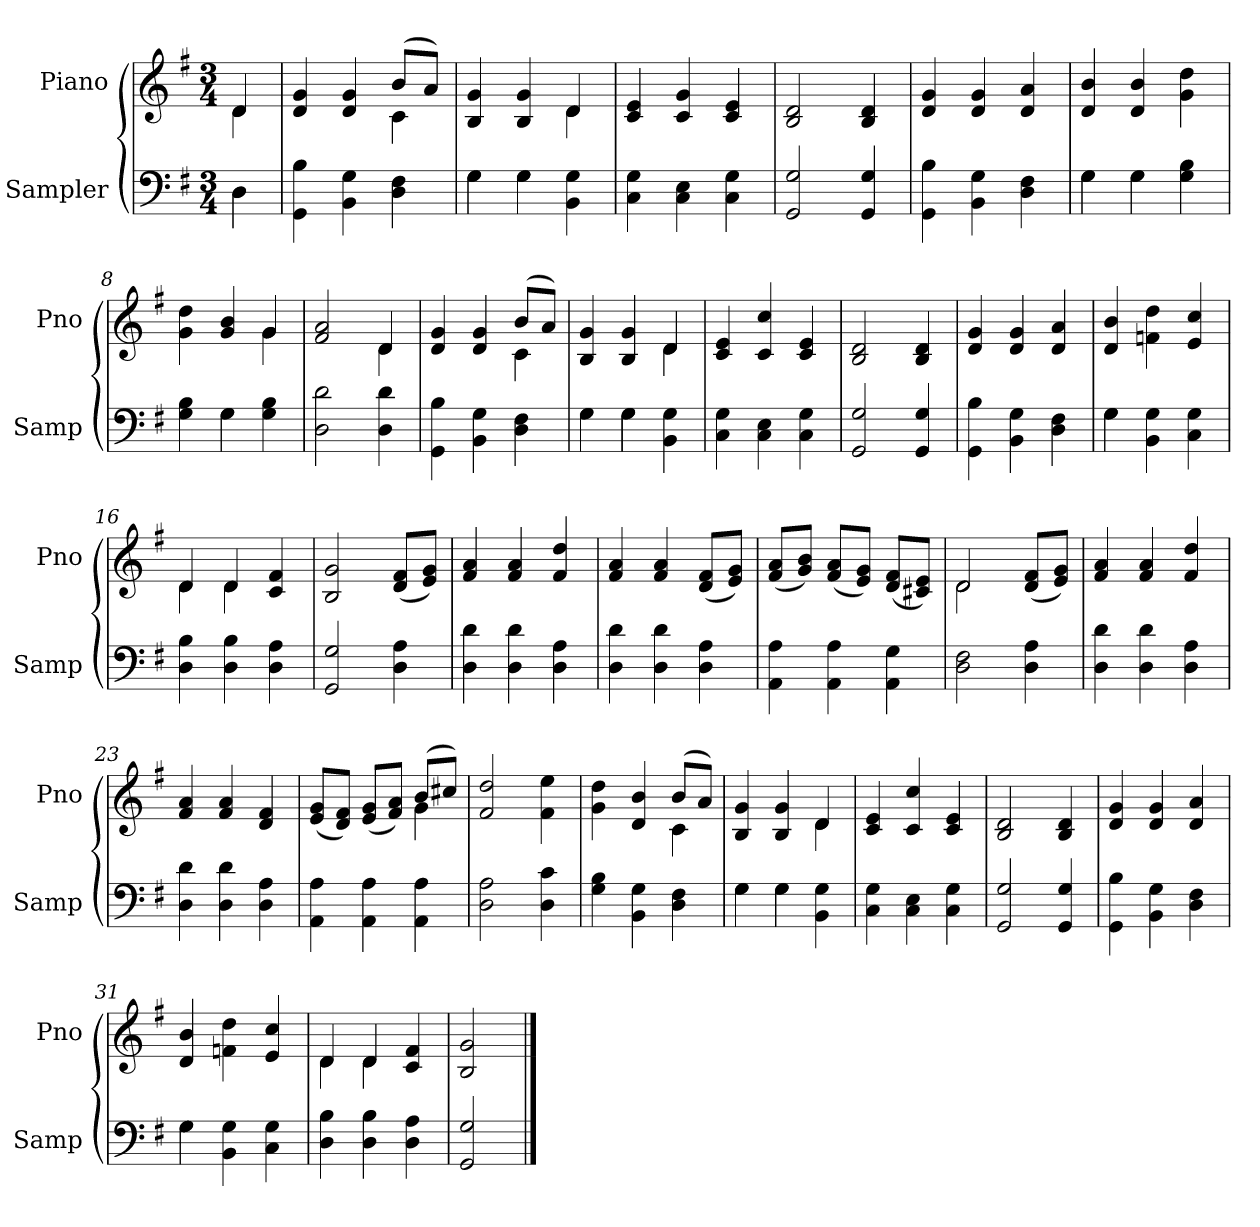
**kern	**kern
*part2	*part1
*staff2	*staff1
*I"Sampler	*I"Piano
*I'Samp	*I'Pno
*clefF4	*clefG2
*k[f#]	*k[f#]
*G:	*G:
*M3/4	*M3/4
=1	=1
*^	*^
4D\	4D	4d/	4d
*v	*v	*	*
=2	=2	=2
4GG 4B	4d 4g	2ryy
4BB 4G	4d 4g	.
4D 4F#	(8b/L	4c
.	8a/J)	.
=3	=3	=3
*^	*	*
4G\	4G	4B 4g	2ryy
4G\	4G	4B 4g	.
4BB 4G	4ryy	4d/	4d
*v	*v	*	*
*	*v	*v
=4	=4
4C 4G	4c 4e
4C 4E	4c 4g
4C 4G	4c 4e
=5	=5
2GG 2G	2B 2d
4GG 4G	4B 4d
=6	=6
4GG 4B	4d 4g
4BB 4G	4d 4g
4D 4F#	4d 4a
=7	=7
*^	*
4G\	4G	4d 4b
4G\	4G	4d 4b
4G 4B	4ryy	4g 4dd
=8	=8	=8
*	*	*^
4G 4B	4ryy	4g 4dd	2ryy
4G\	4G	4g 4b	.
4G 4B	4ryy	4g/	4g
*v	*v	*	*
=9	=9	=9
2D 2d	2f# 2a	2ryy
4D 4d	4d/	4d
=10	=10	=10
4GG 4B	4d 4g	2ryy
4BB 4G	4d 4g	.
4D 4F#	(8b/L	4c
.	8a/J)	.
=11	=11	=11
*^	*	*
4G\	4G	4B 4g	2ryy
4G\	4G	4B 4g	.
4BB 4G	4ryy	4d/	4d
*v	*v	*	*
*	*v	*v
=12	=12
4C 4G	4c 4e
4C 4E	4c 4cc
4C 4G	4c 4e
=13	=13
2GG 2G	2B 2d
4GG 4G	4B 4d
=14	=14
4GG 4B	4d 4g
4BB 4G	4d 4g
4D 4F#	4d 4a
=15	=15
*^	*
4G\	4G	4d 4b
4BB 4G	2ryy	4fn\ 4dd\
4C 4G	.	4e 4cc
*v	*v	*
=16	=16
*	*^
4D 4B	4d/	4d
4D 4B	4d/	4d
4D 4A	4c 4f#	4ryy
*	*v	*v
=17	=17
2GG 2G	2B 2g
4D 4A	(8d/ 8f#/L
.	8e/ 8g/J)
=18	=18
4D 4d	4f# 4a
4D 4d	4f# 4a
4D 4A	4f# 4dd
=19	=19
4D 4d	4f# 4a
4D 4d	4f# 4a
4D 4A	(8d/ 8f#/L
.	8e/ 8g/J)
=20	=20
4AA 4A	(8f#/ 8a/L
.	8g/ 8b/J)
4AA 4A	(8f#/ 8a/L
.	8e/ 8g/J)
4AA 4G	(8d/ 8f#/L
.	8c#X/ 8e/J)
=21	=21
*	*^
2D 2F#	2d/	2d
4D 4A	(8d/ 8f#/L	4ryy
.	8e/ 8g/J)	.
*	*v	*v
=22	=22
4D 4d	4f# 4a
4D 4d	4f# 4a
4D 4A	4f# 4dd
=23	=23
4D 4d	4f# 4a
4D 4d	4f# 4a
4D 4A	4d 4f#
=24	=24
*	*^
4AA 4A	(8e/ 8g/L	2ryy
.	8d/ 8f#/J)	.
4AA 4A	(8e/ 8g/L	.
.	8f#/ 8a/J)	.
4AA 4A	(8b/L	4g
.	8cc#X/J)	.
*	*v	*v
=25	=25
2D 2A	2f# 2dd
4D 4c	4f# 4ee
=26	=26
*	*^
4G 4B	4g 4dd	2ryy
4BB 4G	4d 4b	.
4D 4F#	(8b/L	4c
.	8a/J)	.
=27	=27	=27
*^	*	*
4G\	4G	4B 4g	2ryy
4G\	4G	4B 4g	.
4BB 4G	4ryy	4d/	4d
*v	*v	*	*
*	*v	*v
=28	=28
4C 4G	4c 4e
4C 4E	4c 4cc
4C 4G	4c 4e
=29	=29
2GG 2G	2B 2d
4GG 4G	4B 4d
=30	=30
4GG 4B	4d 4g
4BB 4G	4d 4g
4D 4F#	4d 4a
=31	=31
*^	*
4G\	4G	4d 4b
4BB 4G	2ryy	4fn\ 4dd\
4C 4G	.	4e 4cc
*v	*v	*
=32	=32
*	*^
4D 4B	4d/	4d
4D 4B	4d/	4d
4D 4A	4c 4f#	4ryy
*	*v	*v
=33	=33
2GG 2G	2B 2g
==	==
*-	*-
